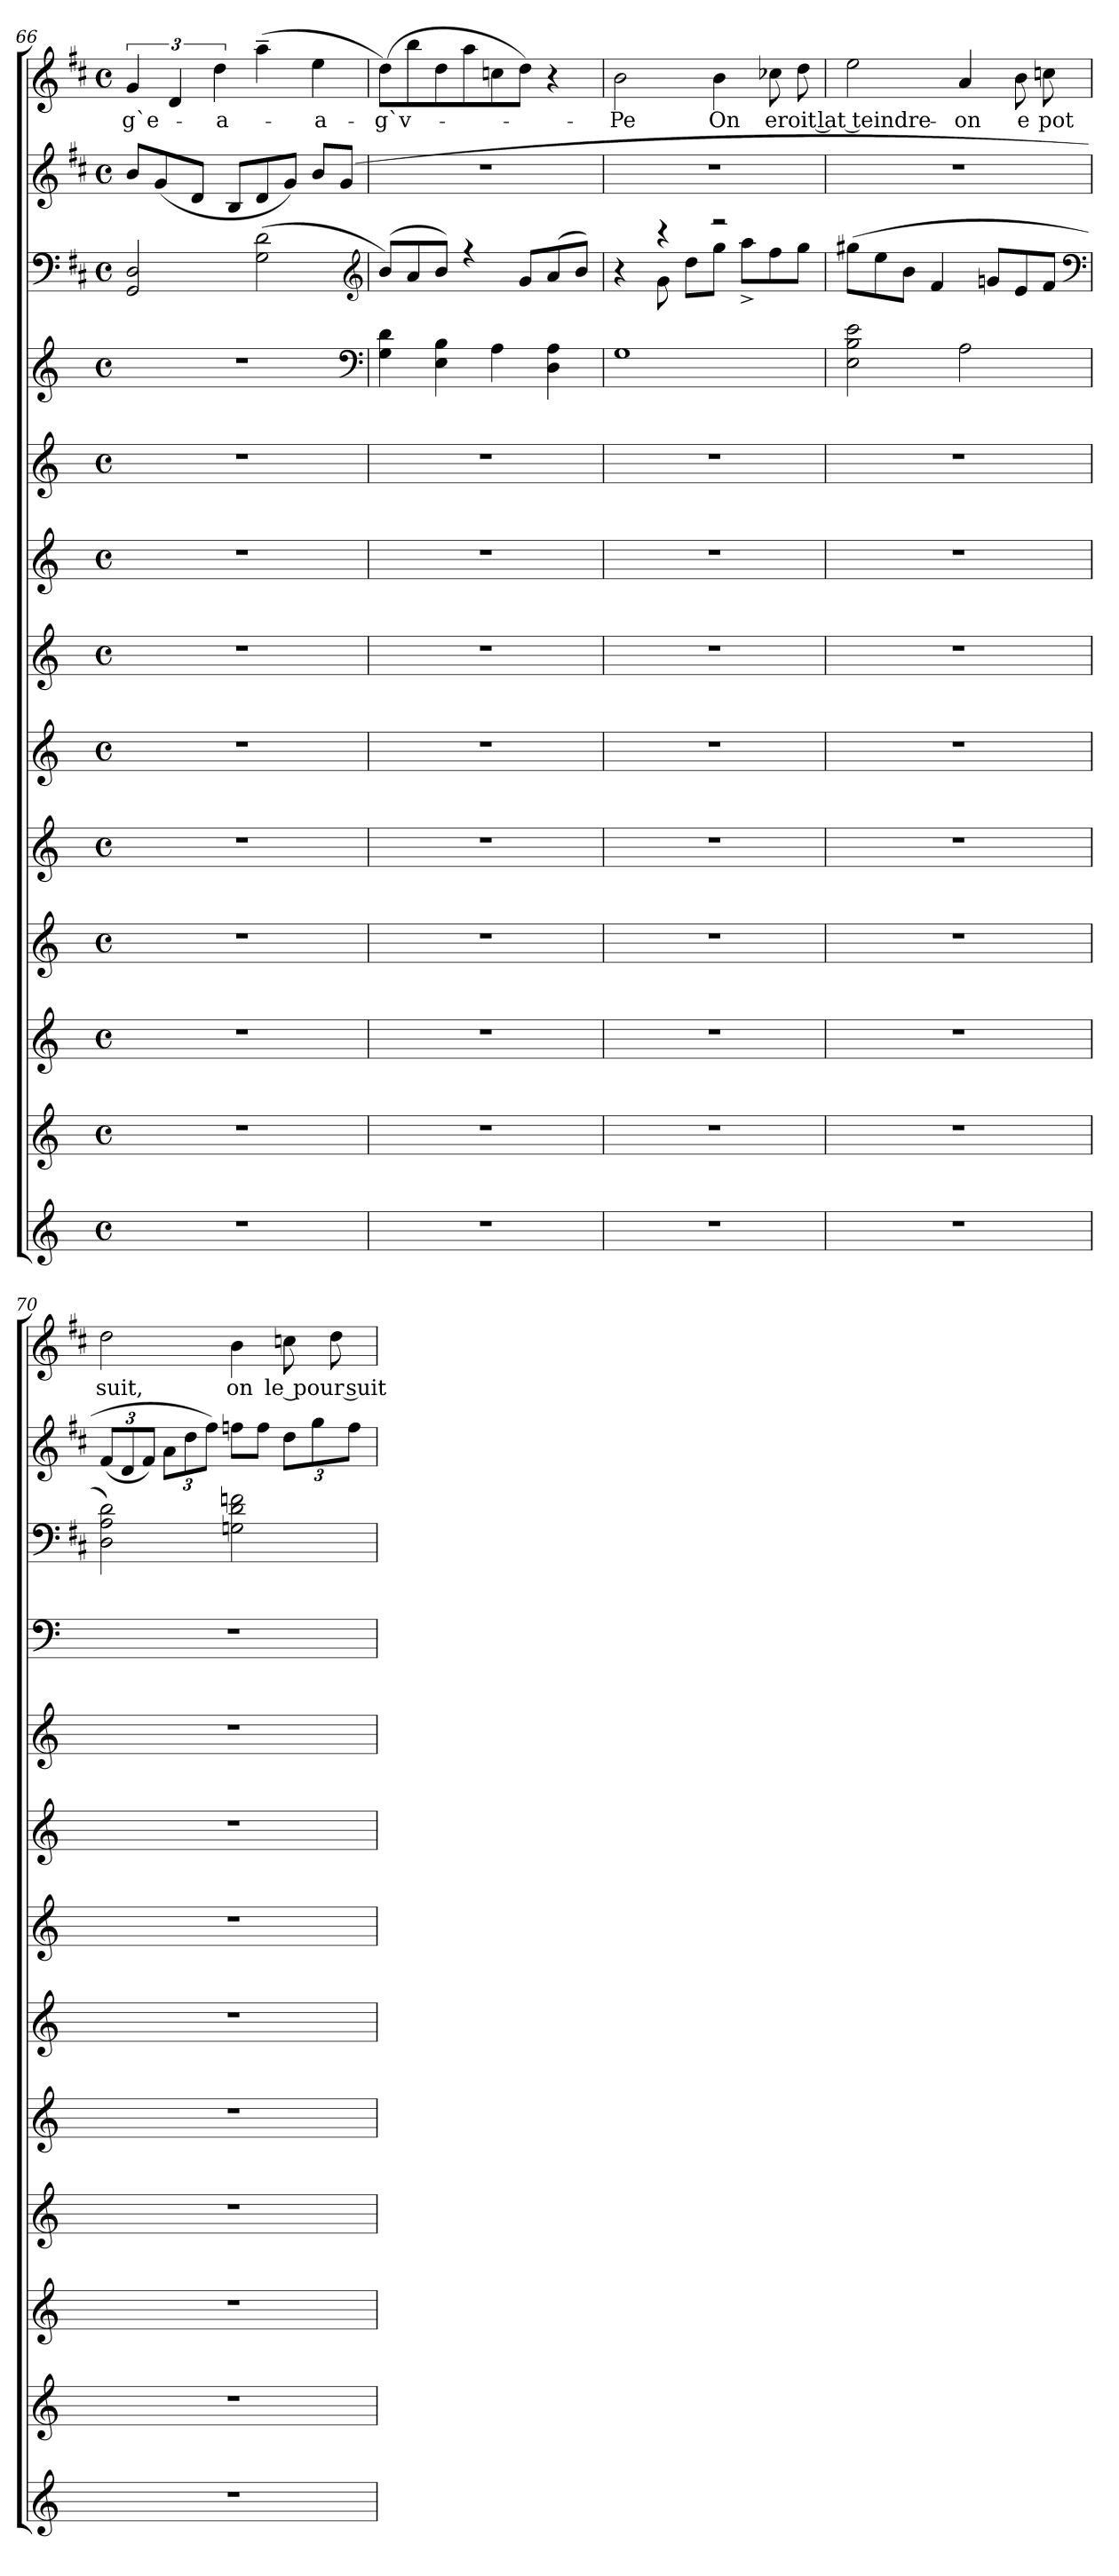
**kern	**kern	**kern	**kern	**kern	**kern	**kern	**kern	**kern	**kern	**kern	**kern	**kern	**text
*part13	*part12	*part11	*part10	*part9	*part8	*part7	*part6	*part5	*part4	*part3	*part2	*part1	*part1
*staff13	*staff12	*staff11	*staff10	*staff9	*staff8	*staff7	*staff6	*staff5	*staff4	*staff3	*staff2	*staff1	*staff1
*clefG2	*clefG2	*clefG2	*clefG2	*clefG2	*clefG2	*clefG2	*clefG2	*clefG2	*clefG2	*clefF4	*clefG2	*clefG2	*
*k[]	*k[]	*k[]	*k[]	*k[]	*k[]	*k[]	*k[]	*k[]	*k[]	*k[f#c#]	*k[f#c#]	*k[f#c#]	*
*C:	*C:	*C:	*C:	*C:	*C:	*C:	*C:	*C:	*C:	*D:	*D:	*D:	*
*M4/4	*M4/4	*M4/4	*M4/4	*M4/4	*M4/4	*M4/4	*M4/4	*M4/4	*M4/4	*M4/4	*M4/4	*M4/4	*
*met(c)	*met(c)	*met(c)	*met(c)	*met(c)	*met(c)	*met(c)	*met(c)	*met(c)	*met(c)	*met(c)	*met(c)	*met(c)	*
=66	=66	=66	=66	=66	=66	=66	=66	=66	=66	=66	=66	=66	=66
1r	1r	1r	1r	1r	1r	1r	1r	1r	1r	2GG/ 2D/	8b/L	6g/	g`e-
.	.	.	.	.	.	.	.	.	.	.	(8g/	.	.
.	.	.	.	.	.	.	.	.	.	.	.	6d/	.
.	.	.	.	.	.	.	.	.	.	.	8d/J	.	.
.	.	.	.	.	.	.	.	.	.	.	.	6dd\	a-
.	.	.	.	.	.	.	.	.	.	.	8B/L	.	.
.	.	.	.	.	.	.	.	.	.	(2G\ 2d\	8d/	(4aa~\	.
.	.	.	.	.	.	.	.	.	.	.	8g/J)	.	.
.	.	.	.	.	.	.	.	.	.	.	8b/L	4ee\	a-
.	.	.	.	.	.	.	.	.	.	.	(8g/J	.	.
*	*	*	*	*	*	*	*	*	*clefF4	*clefG2	*	*	*
!!LO:LB:g=z
=67	=67	=67	=67	=67	=67	=67	=67	=67	=67	=67	=67	=67	=67
*	*	*	*	*	*	*	*	*	*	*^	*	*	*
1r	1r	1r	1r	1r	1r	1r	1r	1r	4G\ 4d\	(8b/L)	1ryy	1r	(8dd\L)	g`v-
.	.	.	.	.	.	.	.	.	.	8a/	.	.	8bb\	.
.	.	.	.	.	.	.	.	.	4E\ 4B\	8b/J)	.	.	8dd\	.
.	.	.	.	.	.	.	.	.	.	4r	.	.	8aa\	.
.	.	.	.	.	.	.	.	.	4A\	.	.	.	8cc\	.
.	.	.	.	.	.	.	.	.	.	8g/L	.	.	8dd\J)	.
.	.	.	.	.	.	.	.	.	4D\ 4A\	(8a/	.	.	4r	.
.	.	.	.	.	.	.	.	.	.	8b/J)	.	.	.	.
=68	=68	=68	=68	=68	=68	=68	=68	=68	=68	=68	=68	=68	=68	=68
1r	1r	1r	1r	1r	1r	1r	1r	1r	1G/	4r	4ryy	1r	2b\	Pe
.	.	.	.	.	.	.	.	.	.	4r	8g\	.	.	.
.	.	.	.	.	.	.	.	.	.	.	8dd\L	.	.	.
.	.	.	.	.	.	.	.	.	.	2r	8gg\J	.	4b\	On
.	.	.	.	.	.	.	.	.	.	.	8aa^\L	.	.	.
.	.	.	.	.	.	.	.	.	.	.	8ff#\	.	8cc-X\	eroit lat teindre-
.	.	.	.	.	.	.	.	.	.	.	8gg\J	.	8dd\	.
*	*	*	*	*	*	*	*	*	*	*v	*v	*	*	*
=69	=69	=69	=69	=69	=69	=69	=69	=69	=69	=69	=69	=69	=69
1r	1r	1r	1r	1r	1r	1r	1r	1r	2E\ 2B\ 2e\	(8gg#X\L	1r	2ee\	.
.	.	.	.	.	.	.	.	.	.	8ee\	.	.	.
.	.	.	.	.	.	.	.	.	.	8b\J	.	.	.
.	.	.	.	.	.	.	.	.	.	4f#/	.	.	.
.	.	.	.	.	.	.	.	.	2A\	.	.	4a/	on
.	.	.	.	.	.	.	.	.	.	8gn/L	.	.	.
.	.	.	.	.	.	.	.	.	.	8e/	.	8b\	e
.	.	.	.	.	.	.	.	.	.	8f#/J	.	8ccn\	pot
*	*	*	*	*	*	*	*	*	*	*clefF4	*	*	*
!!LO:LB:g=z
=70	=70	=70	=70	=70	=70	=70	=70	=70	=70	=70	=70	=70	=70
1r	1r	1r	1r	1r	1r	1r	1r	1r	1r	2D\ 2A\ 2d\)	(12f#/L	2dd\	suit,
.	.	.	.	.	.	.	.	.	.	.	12d/	.	.
.	.	.	.	.	.	.	.	.	.	.	12f#/J)	.	.
.	.	.	.	.	.	.	.	.	.	.	12a\L	.	.
.	.	.	.	.	.	.	.	.	.	.	12dd\	.	.
.	.	.	.	.	.	.	.	.	.	.	12ff#\J)	.	.
.	.	.	.	.	.	.	.	.	.	2Gn\ 2d\ 2fn\	8ffn\L	4b\	on
.	.	.	.	.	.	.	.	.	.	.	8ff\J	.	.
.	.	.	.	.	.	.	.	.	.	.	12dd\L	8cc\	le pour suit
.	.	.	.	.	.	.	.	.	.	.	12gg\	.	.
.	.	.	.	.	.	.	.	.	.	.	.	8dd\	.
.	.	.	.	.	.	.	.	.	.	.	12ff\J	.	.
=	=	=	=	=	=	=	=	=	=	=	=	=	=
*-	*-	*-	*-	*-	*-	*-	*-	*-	*-	*-	*-	*-	*-
